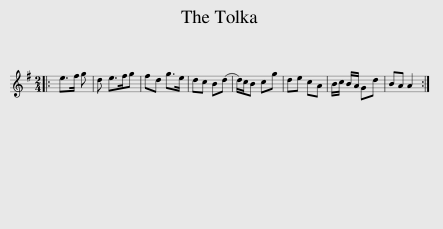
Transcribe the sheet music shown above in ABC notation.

X:1
L:1/8
M:2/4
I:linebreak $
K:G
V:1 treble
V:1
|: e>f g | d e>fg | fd g>e | dc B(d | d/)c/B cg | %5
 de cA | B/c/ B/A/ Gd | BA A2 :| %8
